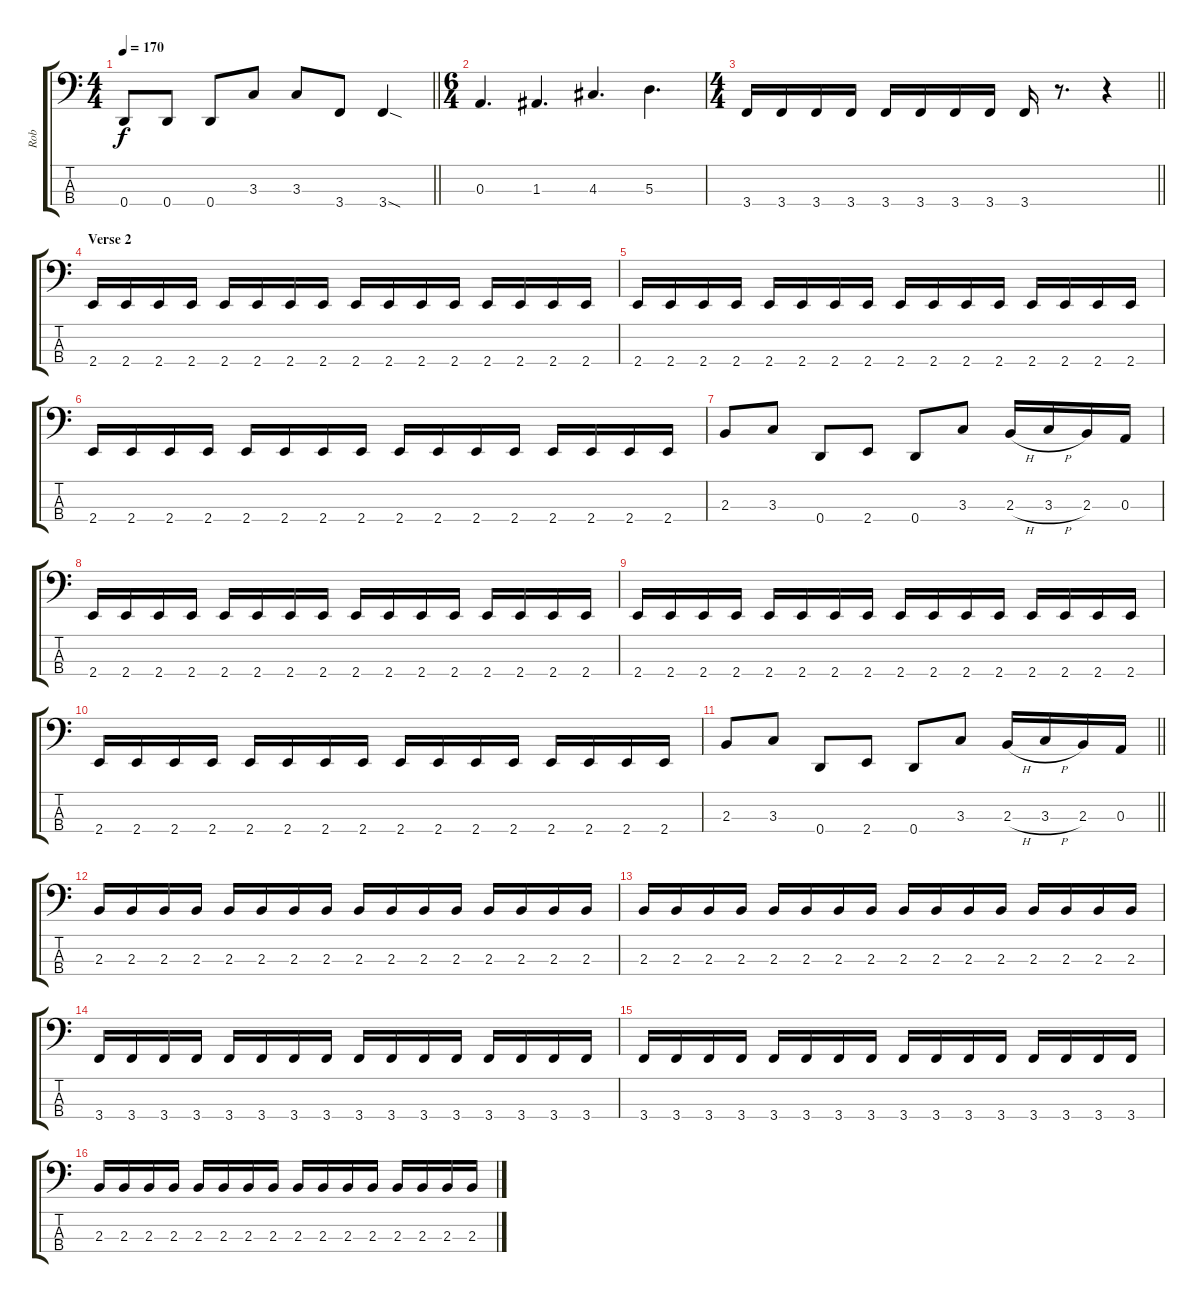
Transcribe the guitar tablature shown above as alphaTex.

\track ("Rob" "Rob") {instrument electricbassfinger}
\staff {score tabs}
\tuning (G2 D2 A1 D1) {hide}
\ts (4 4)
\tempo 170
\clef f4
\barLineRight lightlight
\ks c
0.4.8{dy f} 0.4.8 0.4.8 3.3.8 3.3.8 3.4.8 3.4{sod}.4 |
\ts (6 4)
\section ("" "")
0.3.4{d} 1.3.4{d} 4.3.4{d} 5.3.4{d} |
\ts (4 4)
\barLineRight lightlight
3.4.16 3.4.16 3.4.16 3.4.16 3.4.16 3.4.16 3.4.16 3.4.16 3.4.16 r.8{d} r.4 |
\section ("" "Verse 2")
2.4.16 2.4.16 2.4.16 2.4.16 2.4.16 2.4.16 2.4.16 2.4.16 2.4.16 2.4.16 2.4.16 2.4.16 2.4.16 2.4.16 2.4.16 2.4.16 |
2.4.16 2.4.16 2.4.16 2.4.16 2.4.16 2.4.16 2.4.16 2.4.16 2.4.16 2.4.16 2.4.16 2.4.16 2.4.16 2.4.16 2.4.16 2.4.16 |
2.4.16 2.4.16 2.4.16 2.4.16 2.4.16 2.4.16 2.4.16 2.4.16 2.4.16 2.4.16 2.4.16 2.4.16 2.4.16 2.4.16 2.4.16 2.4.16 |
2.3.8 3.3.8 0.4.8 2.4.8 0.4.8 3.3.8 2.3{h}.16 3.3{h}.16 2.3.16 0.3.16 |
2.4.16 2.4.16 2.4.16 2.4.16 2.4.16 2.4.16 2.4.16 2.4.16 2.4.16 2.4.16 2.4.16 2.4.16 2.4.16 2.4.16 2.4.16 2.4.16 |
2.4.16 2.4.16 2.4.16 2.4.16 2.4.16 2.4.16 2.4.16 2.4.16 2.4.16 2.4.16 2.4.16 2.4.16 2.4.16 2.4.16 2.4.16 2.4.16 |
2.4.16 2.4.16 2.4.16 2.4.16 2.4.16 2.4.16 2.4.16 2.4.16 2.4.16 2.4.16 2.4.16 2.4.16 2.4.16 2.4.16 2.4.16 2.4.16 |
\barLineRight lightlight
2.3.8 3.3.8 0.4.8 2.4.8 0.4.8 3.3.8 2.3{h}.16 3.3{h}.16 2.3.16 0.3.16 |
\section ("" "")
2.3.16 2.3.16 2.3.16 2.3.16 2.3.16 2.3.16 2.3.16 2.3.16 2.3.16 2.3.16 2.3.16 2.3.16 2.3.16 2.3.16 2.3.16 2.3.16 |
2.3.16 2.3.16 2.3.16 2.3.16 2.3.16 2.3.16 2.3.16 2.3.16 2.3.16 2.3.16 2.3.16 2.3.16 2.3.16 2.3.16 2.3.16 2.3.16 |
3.4.16 3.4.16 3.4.16 3.4.16 3.4.16 3.4.16 3.4.16 3.4.16 3.4.16 3.4.16 3.4.16 3.4.16 3.4.16 3.4.16 3.4.16 3.4.16 |
3.4.16 3.4.16 3.4.16 3.4.16 3.4.16 3.4.16 3.4.16 3.4.16 3.4.16 3.4.16 3.4.16 3.4.16 3.4.16 3.4.16 3.4.16 3.4.16 |
2.3.16 2.3.16 2.3.16 2.3.16 2.3.16 2.3.16 2.3.16 2.3.16 2.3.16 2.3.16 2.3.16 2.3.16 2.3.16 2.3.16 2.3.16 2.3.16
